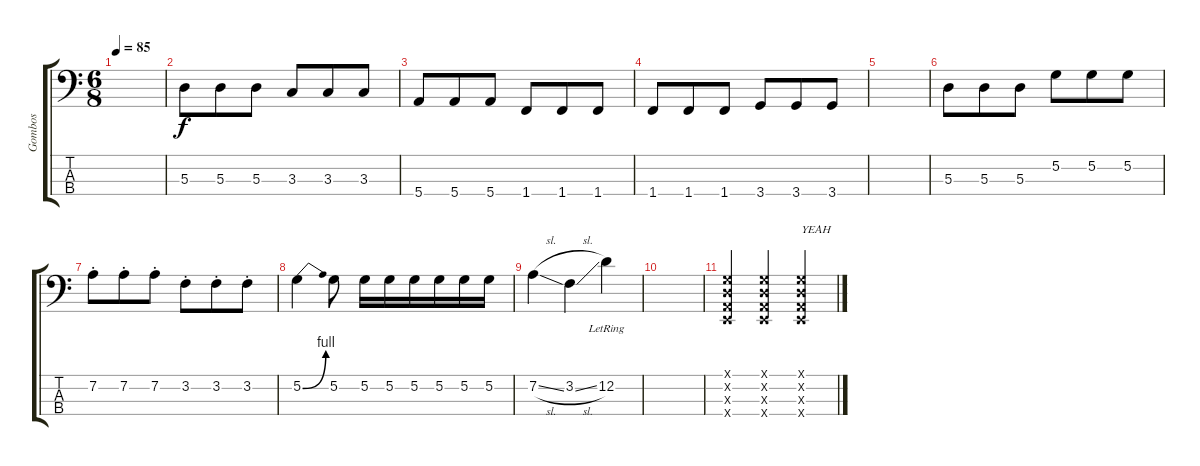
\track ("Gombos" "Gombos") {instrument electricbassfinger}
\staff {score tabs}
\tuning (G2 D2 A1 E1) {hide}
\ts (6 8)
\tempo 85
\clef f4
\ks c
|
5.3.8 5.3.8 5.3.8 3.3.8 3.3.8 3.3.8 |
5.4.8 5.4.8 5.4.8 1.4.8 1.4.8 1.4.8 |
1.4.8 1.4.8 1.4.8 3.4.8 3.4.8 3.4.8 |
|
5.3.8 5.3.8 5.3.8 5.2.8 5.2.8 5.2.8 |
7.2{st}.8 7.2{st}.8 7.2{st}.8 3.2{st}.8 3.2{st}.8 3.2{st}.8 |
5.2{be (bend 0 0 60 4)}.4 5.2.8 5.2.16 5.2.16 5.2.16 5.2.16 5.2.16 5.2.16 |
7.2{sl}.4 3.2{sl}.4 12.2{lr}.4 |
|
(0.1{x} 0.2{x} 0.3{x} 0.4{x}).4 (0.1{x} 0.2{x} 0.3{x} 0.4{x}).4 (0.1{x} 0.2{x} 0.3{x} 0.4{x}).4{txt "YEAH"}
